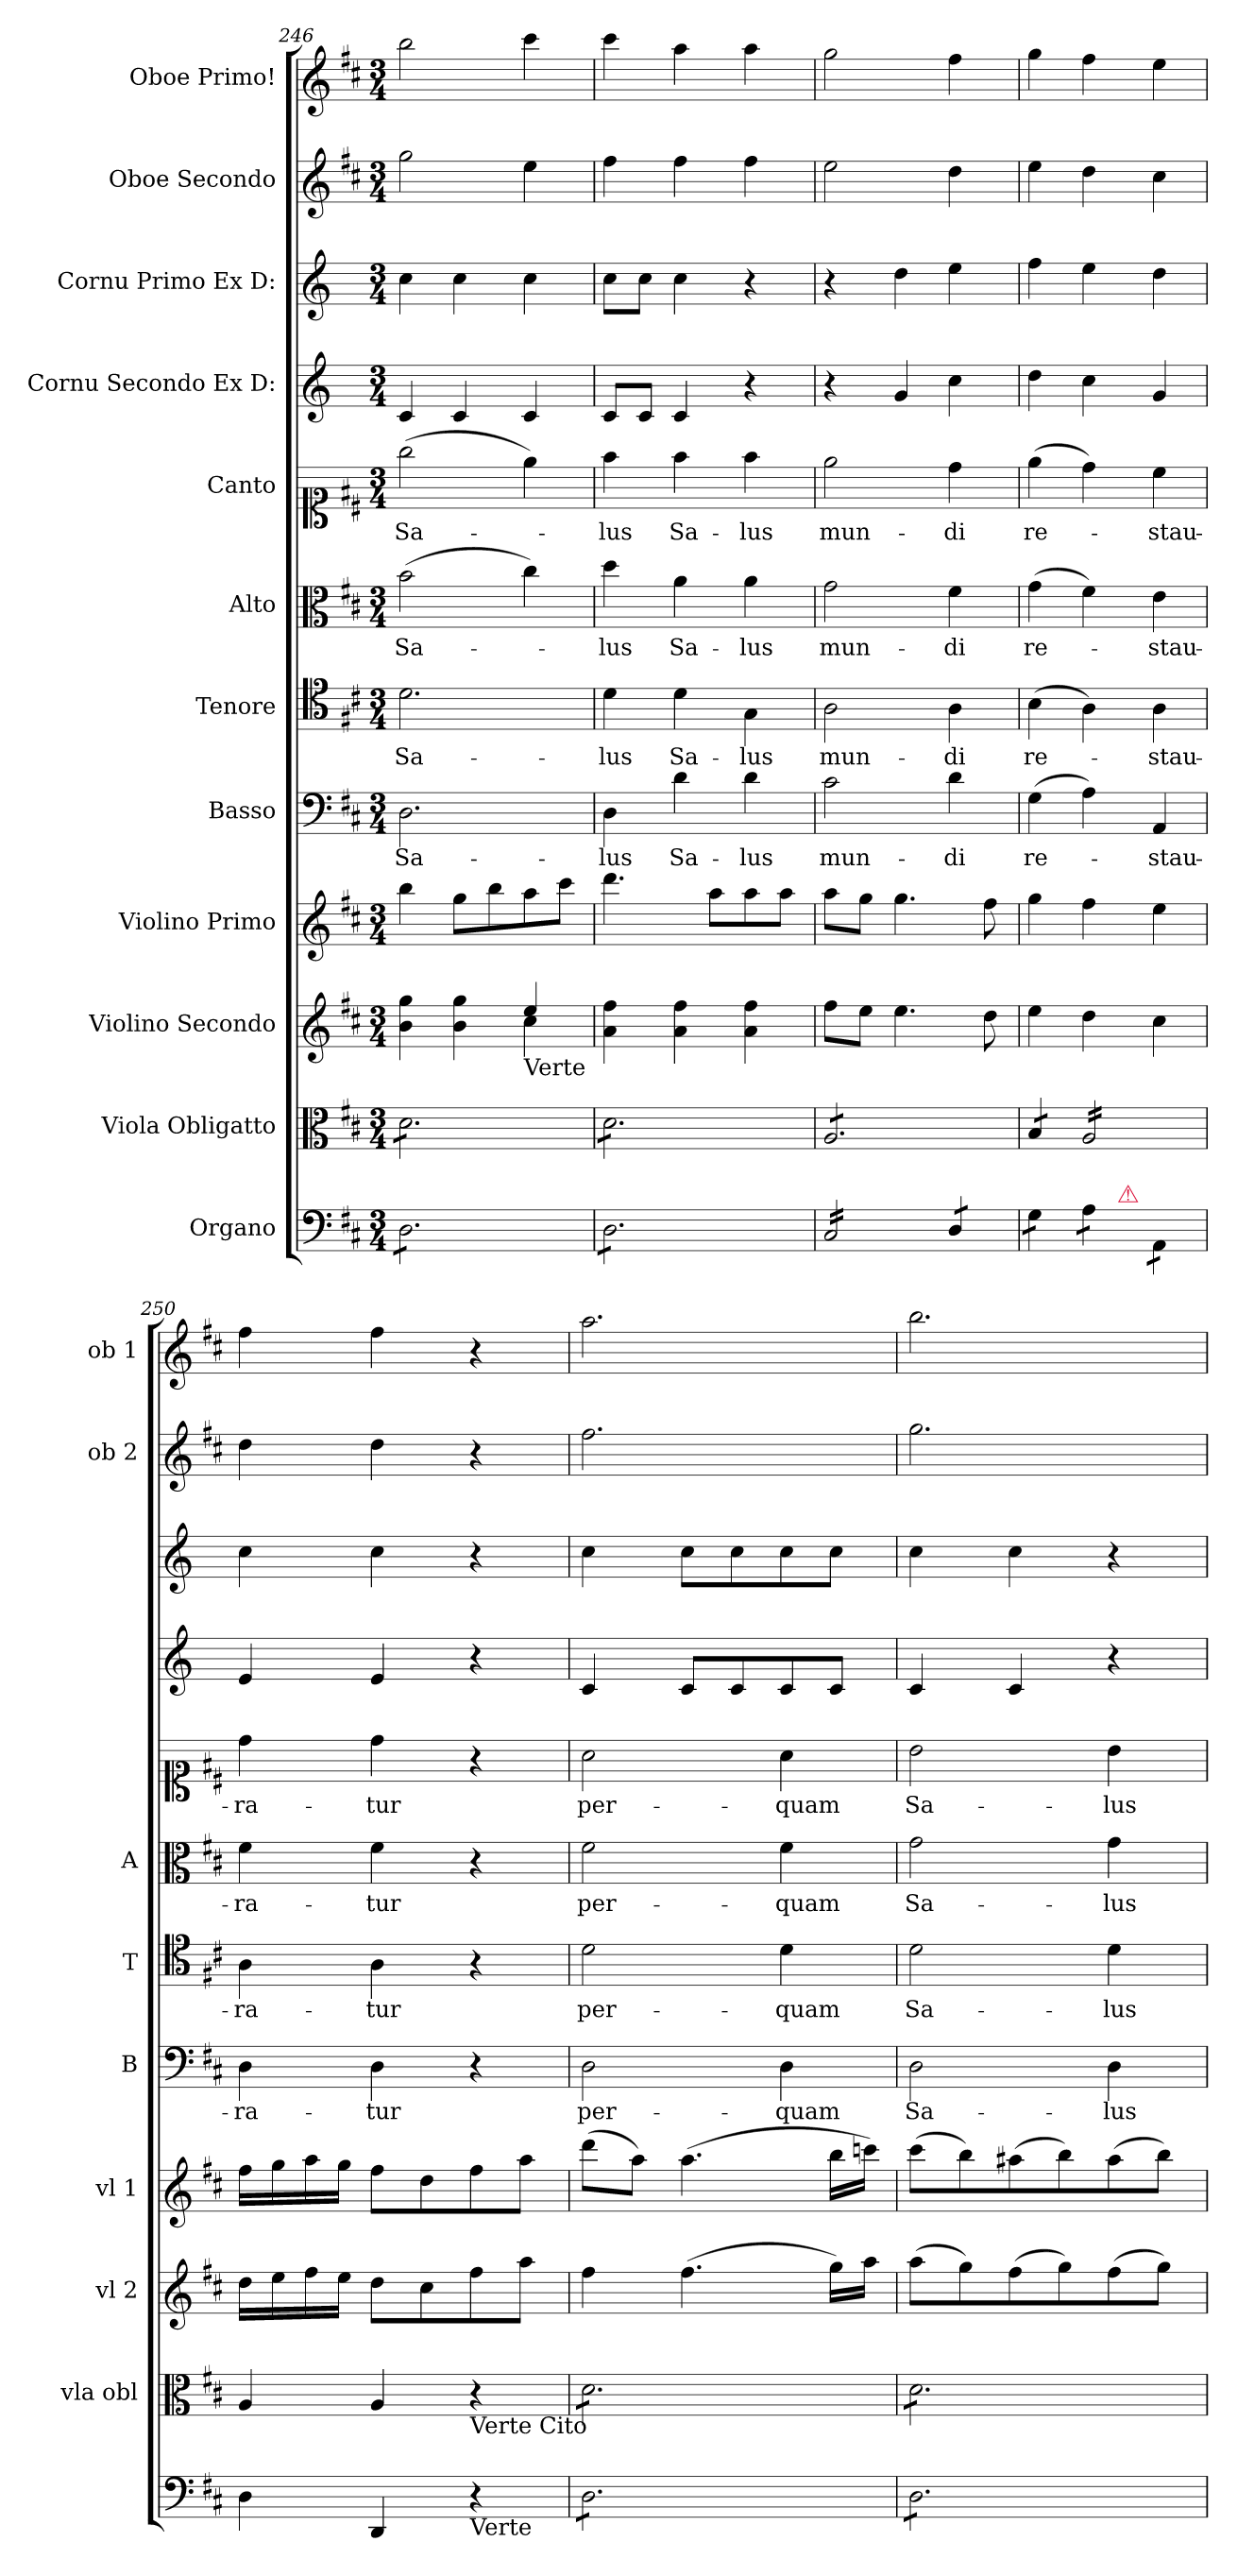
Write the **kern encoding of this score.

**kern	**kern	**kern	**kern	**kern	**text	**kern	**text	**kern	**text	**kern	**text	**kern	**kern	**kern	**kern
*part12	*part11	*part10	*part9	*part8	*part8	*part7	*part7	*part6	*part6	*part5	*part5	*part4	*part3	*part2	*part1
*staff12	*staff11	*staff10	*staff9	*staff8	*staff8	*staff7	*staff7	*staff6	*staff6	*staff5	*staff5	*staff4	*staff3	*staff2	*staff1
*I"Organo	*I"Viola Obligatto	*I"Violino Secondo	*I"Violino Primo	*I"Basso	*	*I"Tenore	*	*I"Alto	*	*I"Canto	*	*I"Cornu Secondo Ex D:	*I"Cornu Primo Ex D:	*I"Oboe Secondo	*I"Oboe Primo!
*	*I'vla obl	*I'vl 2	*I'vl 1	*I'B	*	*I'T	*	*I'A	*	*	*	*	*	*I'ob 2	*I'ob 1
*clefF4	*clefC3	*clefG2	*clefG2	*clefF4	*	*clefC4	*	*clefC3	*	*clefC1	*	*clefG2	*clefG2	*clefG2	*clefG2
*	*	*	*	*	*	*	*	*	*	*	*	*ITrd-1c-2	*ITrd-1c-2	*	*
*k[f#c#]	*k[f#c#]	*k[f#c#]	*k[f#c#]	*k[f#c#]	*	*k[f#c#]	*	*k[f#c#]	*	*k[f#c#]	*	*k[f#c#]	*k[f#c#]	*k[f#c#]	*k[f#c#]
*D:	*D:	*D:	*D:	*D:	*	*D:	*	*D:	*	*D:	*	*	*	*D:	*D:
*M3/4	*M3/4	*M3/4	*M3/4	*M3/4	*	*M3/4	*	*M3/4	*	*M3/4	*	*M3/4	*M3/4	*M3/4	*M3/4
=246	=246	=246	=246	=246	=246	=246	=246	=246	=246	=246	=246	=246	=246	=246	=246
*	*	*^	*	*	*	*	*	*	*	*	*	*	*	*	*
!	!	!	!	!	!	!	!	!LO:LY:i	!	!LO:LY:i	!	!LO:LY:i	!	!	!	!
*tremolo	*	*	*	*	*	*	*	*	*	*	*	*	*	*	*	*
*	*tremolo	*	*	*	*	*	*	*	*	*	*	*	*	*	*	*
8D\L	8d\L	2raayy	4b\ 4gg\	4bb\	2.D\	Sa-	2.d\	Sa-	(2b\	Sa-	(2gg\	Sa-	4d/	4dd\	2gg\	2bb\
8D\	8d\	.	.	.	.	.	.	.	.	.	.	.	.	.	.	.
8D\	8d\	.	4b\ 4gg\	8gg\L	.	.	.	.	.	.	.	.	4d/	4dd\	.	.
8D\	8d\	.	.	8bb\	.	.	.	.	.	.	.	.	.	.	.	.
!	!	!LO:TX:b:t=Verte	!	!	!	!	!	!	!	!	!	!	!	!	!	!
8D\	8d\	4ee/	4cc#\	8aa\	.	.	.	.	4cc#\)	.	4ee\)	.	4d/	4dd\	4ee\	4ccc#\
8D\J	8d\J	.	.	8ccc#\J	.	.	.	.	.	.	.	.	.	.	.	.
*	*	*v	*v	*	*	*	*	*	*	*	*	*	*	*	*	*
=247	=247	=247	=247	=247	=247	=247	=247	=247	=247	=247	=247	=247	=247	=247	=247
!	!	!	!	!	!	!	!LO:LY:i	!	!LO:LY:i	!	!LO:LY:i	!	!	!	!
8D\L	8d\L	4a\ 4ff#\	4.ddd\	4D\	-lus	4d\	-lus	4dd\	-lus	4ff#\	-lus	8d/L	8dd\L	4ff#\	4ccc#\
8D\	8d\	.	.	.	.	.	.	.	.	.	.	8d/J	8dd\J	.	.
!	!	!	!	!	!LO:LY:i	!	!	!	!	!	!	!	!	!	!
8D\	8d\	4a\ 4ff#\	.	4d\	Sa-	4d\	Sa-	4a\	Sa-	4ff#\	Sa-	4d/	4dd\	4ff#\	4aa\
8D\	8d\	.	8aa\L	.	.	.	.	.	.	.	.	.	.	.	.
!	!	!	!	!	!LO:LY:i	!	!	!	!	!	!	!	!	!	!
8D\	8d\	4a\ 4ff#\	8aa\	4d\	-lus	4G\	-lus	4a\	-lus	4ff#\	-lus	4r	4r	4ff#\	4aa\
8D\J	8d\J	.	8aa\J	.	.	.	.	.	.	.	.	.	.	.	.
=248	=248	=248	=248	=248	=248	=248	=248	=248	=248	=248	=248	=248	=248	=248	=248
16C#/LL	8A/L	8ff#\L	8aa\L	2c#\	mun-	2A\	mun-	2g\	mun-	2ee\	mun-	4r	4r	2ee\	2gg\
16C#/	.	.	.	.	.	.	.	.	.	.	.	.	.	.	.
16C#/	8A/	8ee\J	8gg\J	.	.	.	.	.	.	.	.	.	.	.	.
16C#/	.	.	.	.	.	.	.	.	.	.	.	.	.	.	.
16C#/	8A/	4.ee\	4.gg\	.	.	.	.	.	.	.	.	4a/	4ee\	.	.
16C#/	.	.	.	.	.	.	.	.	.	.	.	.	.	.	.
16C#/	8A/	.	.	.	.	.	.	.	.	.	.	.	.	.	.
16C#/JJ	.	.	.	.	.	.	.	.	.	.	.	.	.	.	.
8D/L	8A/	.	.	4d\	-di	4A\	-di	4f#\	-di	4dd\	-di	4dd\	4ff#\	4dd\	4ff#\
8D/J	8A/J	8dd\	8ff#\	.	.	.	.	.	.	.	.	.	.	.	.
=249	=249	=249	=249	=249	=249	=249	=249	=249	=249	=249	=249	=249	=249	=249	=249
*^	*	*	*	*	*	*	*	*	*	*	*	*	*	*	*
8G\L	4.ryy	8B/L	4ee\	4gg\	(4G\	re-	(4B\	re-	(4g\	re-	(4ee\	re-	4ee\	4gg\	4ee\	4gg\
8G\J	.	8B/J	.	.	.	.	.	.	.	.	.	.	.	.	.	.
8A\L	.	16A/LL	4dd\	4ff#\	4A\)	.	4A\)	.	4f#\)	.	4dd\)	.	4dd\	4ff#\	4dd\	4ff#\
.	.	16A/	.	.	.	.	.	.	.	.	.	.	.	.	.	.
!	!LO:TX:a:color=crimson:t=⚠	!	!	!	!	!	!	!	!	!	!	!	!	!	!	!
8A\J	4.ryy	16A/	.	.	.	.	.	.	.	.	.	.	.	.	.	.
.	.	16A/	.	.	.	.	.	.	.	.	.	.	.	.	.	.
8AA\L	.	16A/	4cc#\	4ee\	4AA/	-stau-	4A\	-stau-	4e\	-stau-	4cc#\	-stau-	4a/	4ee\	4cc#\	4ee\
.	.	16A/	.	.	.	.	.	.	.	.	.	.	.	.	.	.
8AA\J	.	16A/	.	.	.	.	.	.	.	.	.	.	.	.	.	.
*Xtremolo	*	*	*	*	*	*	*	*	*	*	*	*	*	*	*	*
.	.	16A/JJ	.	.	.	.	.	.	.	.	.	.	.	.	.	.
*	*	*Xtremolo	*	*	*	*	*	*	*	*	*	*	*	*	*	*
*v	*v	*	*	*	*	*	*	*	*	*	*	*	*	*	*	*
=250	=250	=250	=250	=250	=250	=250	=250	=250	=250	=250	=250	=250	=250	=250	=250
4D\	4A/	16dd\LL	16ff#\LL	4D\	-ra-	4A\	-ra-	4f#\	-ra-	4dd\	-ra-	4f#/	4dd\	4dd\	4ff#\
.	.	16ee\	16gg\	.	.	.	.	.	.	.	.	.	.	.	.
.	.	16ff#\	16aa\	.	.	.	.	.	.	.	.	.	.	.	.
.	.	16ee\JJ	16gg\JJ	.	.	.	.	.	.	.	.	.	.	.	.
4DD/	4A/	8dd\L	8ff#\L	4D\	-tur	4A\	-tur	4f#\	-tur	4dd\	-tur	4f#/	4dd\	4dd\	4ff#\
.	.	8cc#\	8dd\	.	.	.	.	.	.	.	.	.	.	.	.
!	!LO:TX:b:t=Verte Cito	!	!	!	!	!	!	!	!	!	!	!	!	!	!
!LO:TX:b:t=Verte	!	!	!	!	!	!	!	!	!	!	!	!	!	!	!
4r	4r	8ff#\	8ff#\	4r	.	4r	.	4r	.	4r	.	4r	4r	4r	4r
.	.	8aa\J	8aa\J	.	.	.	.	.	.	.	.	.	.	.	.
=251	=251	=251	=251	=251	=251	=251	=251	=251	=251	=251	=251	=251	=251	=251	=251
*tremolo	*	*	*	*	*	*	*	*	*	*	*	*	*	*	*
*	*tremolo	*	*	*	*	*	*	*	*	*	*	*	*	*	*
8D\L	8d\L	4ff#\	(8ddd\L	2D\	per-	2d\	per-	2f#\	per-	2a\	per-	4d/	4dd\	2.ff#\	2.aa\
8D\	8d\	.	8aa\J)	.	.	.	.	.	.	.	.	.	.	.	.
8D\	8d\	(4.ff#\	(4.aa\	.	.	.	.	.	.	.	.	8d/L	8dd\L	.	.
8D\	8d\	.	.	.	.	.	.	.	.	.	.	8d/	8dd\	.	.
8D\	8d\	.	.	4D\	-quam	4d\	-quam	4f#\	-quam	4a\	-quam	8d/	8dd\	.	.
8D\J	8d\J	16gg\LL)	16bb\LL	.	.	.	.	.	.	.	.	8d/J	8dd\J	.	.
.	.	16aa\JJ	16cccn\JJ)	.	.	.	.	.	.	.	.	.	.	.	.
=252	=252	=252	=252	=252	=252	=252	=252	=252	=252	=252	=252	=252	=252	=252	=252
8D\L	8d\L	(8aa\L	(8ccc#\L	2D\	Sa-	2d\	Sa-	2g\	Sa-	2b\	Sa-	4d/	4dd\	2.gg\	2.bb\
8D\	8d\	8gg\)	8bb\)	.	.	.	.	.	.	.	.	.	.	.	.
8D\	8d\	(8ff#\	(8aa#X\	.	.	.	.	.	.	.	.	4d/	4dd\	.	.
8D\	8d\	8gg\)	8bb\)	.	.	.	.	.	.	.	.	.	.	.	.
8D\	8d\	(8ff#\	(8aa#\	4D\	-lus	4d\	-lus	4g\	-lus	4b\	-lus	4r	4r	.	.
8D\J	8d\J	8gg\J)	8bb\J)	.	.	.	.	.	.	.	.	.	.	.	.
*	*Xtremolo	*	*	*	*	*	*	*	*	*	*	*	*	*	*
*Xtremolo	*	*	*	*	*	*	*	*	*	*	*	*	*	*	*
=	=	=	=	=	=	=	=	=	=	=	=	=	=	=	=
*-	*-	*-	*-	*-	*-	*-	*-	*-	*-	*-	*-	*-	*-	*-	*-
